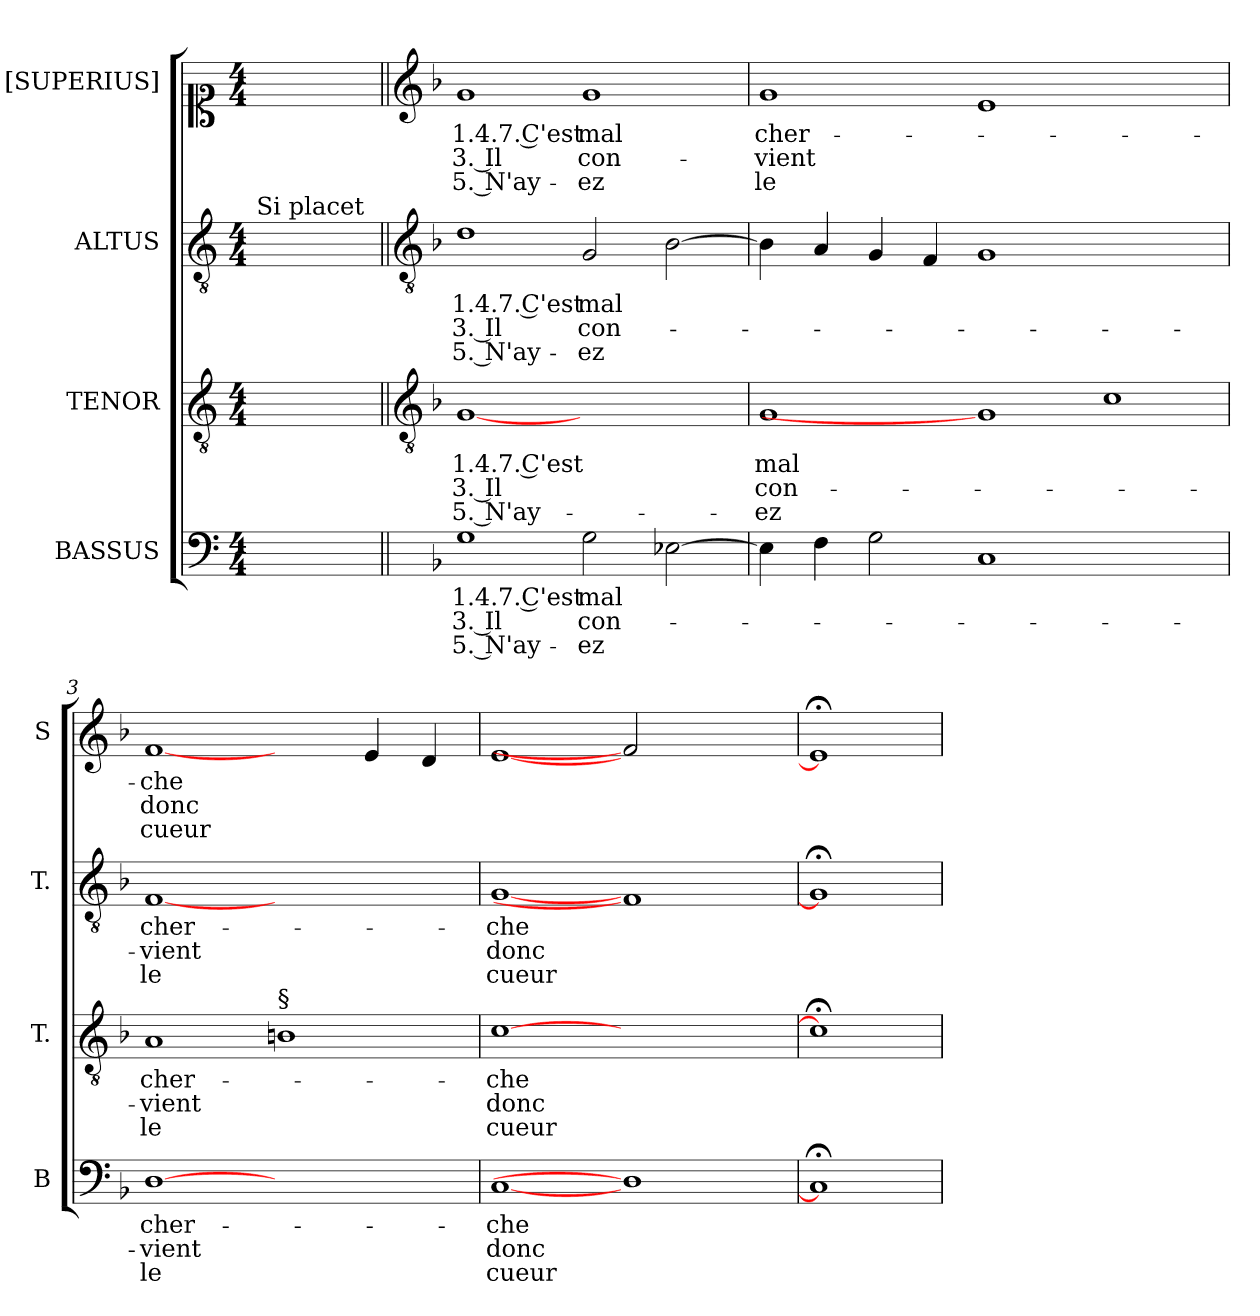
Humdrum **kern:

**kern	**text	**text	**text	**kern	**text	**text	**text	**kern	**text	**text	**text	**kern	**text	**text	**text
*part4	*part4	*part4	*part4	*part3	*part3	*part3	*part3	*part2	*part2	*part2	*part2	*part1	*part1	*part1	*part1
*staff4	*staff4	*staff4	*staff4	*staff3	*staff3	*staff3	*staff3	*staff2	*staff2	*staff2	*staff2	*staff1	*staff1	*staff1	*staff1
*I"BASSUS	*	*	*	*I"TENOR	*	*	*	*I"ALTUS	*	*	*	*I"[SUPERIUS]	*	*	*
*I'B	*	*	*	*I'T.	*	*	*	*I'T.	*	*	*	*I'S	*	*	*
!!LO:PB:g=z
*clefF4	*	*	*	*clefGv2	*	*	*	*clefGv2	*	*	*	*clefC1	*	*	*
*	*	*	*	*ITrd7c12	*	*	*	*ITrd7c12	*	*	*	*	*	*	*
*k[]	*	*	*	*k[]	*	*	*	*k[]	*	*	*	*k[]	*	*	*
*C:	*	*	*	*C:	*	*	*	*C:	*	*	*	*C:	*	*	*
*M4/4	*	*	*	*M4/4	*	*	*	*M4/4	*	*	*	*M4/4	*	*	*
=1	=1	=1	=1	=1	=1	=1	=1	=1	=1	=1	=1	=1	=1	=1	=1
!	!	!	!	!	!	!	!	!LO:TX:a:t=Si placet	!	!	!	!	!	!	!
1ryy	.	.	.	1ryy	.	.	.	1ryy	.	.	.	1ryy	.	.	.
=1||	=1||	=1||	=1||	=1||	=1||	=1||	=1||	=1||	=1||	=1||	=1||	=1||	=1||	=1||	=1||
*	*	*	*	*clefGv2	*	*	*	*clefGv2	*	*	*	*clefG2	*	*	*
*k[b-]	*	*	*	*k[b-]	*	*	*	*k[b-]	*	*	*	*k[b-]	*	*	*
*F:	*	*	*	*F:	*	*	*	*F:	*	*	*	*F:	*	*	*
!	!LO:LY:b:color=#000000	!LO:LY:b:color=#000000	!LO:LY:b:color=#000000	!	!	!	!	!	!	!	!	!	!	!	!
!	!	!	!	!	!LO:LY:b:color=#000000	!LO:LY:b:color=#000000	!LO:LY:b:color=#000000	!	!	!	!	!	!	!	!
!	!	!	!	!	!	!	!	!	!LO:LY:b:color=#000000	!LO:LY:b:color=#000000	!LO:LY:b:color=#000000	!	!	!	!
!	!	!	!	!	!	!	!	!	!	!	!	!	!LO:LY:b:color=#000000	!LO:LY:b:color=#000000	!LO:LY:b:color=#000000
1Gi	1.4.7. C'est	3. Il	5. N'ay-	[1GGi	1.4.7. C'est	3. Il	5. N'ay-	1Di	1.4.7. C'est	3. Il	5. N'ay-	1gi	1.4.7. C'est	3. Il	5. N'ay-
!	!LO:LY:b:color=#000000	!LO:LY:b:color=#000000	!LO:LY:b:color=#000000	!	!	!	!	!	!	!	!	!	!	!	!
!	!	!	!	!	!	!	!	!	!LO:LY:b:color=#000000	!LO:LY:b:color=#000000	!LO:LY:b:color=#000000	!	!	!	!
!	!	!	!	!	!	!	!	!	!	!	!	!	!LO:LY:b:color=#000000	!LO:LY:b:color=#000000	!LO:LY:b:color=#000000
2Gi\	mal	con-	-ez	1ryy	.	.	.	2GGi/	mal	con-	-ez	1gi	mal	con-	-ez
[>2E-Xi\	.	.	.	.	.	.	.	[>2BB-i\	.	.	.	.	.	.	.
=2	=2	=2	=2	=2	=2	=2	=2	=2	=2	=2	=2	=2	=2	=2	=2
!	!	!	!	!	!LO:LY:b:color=#000000	!LO:LY:b:color=#000000	!LO:LY:b:color=#000000	!	!	!	!	!	!	!	!
!	!	!	!	!	!	!	!	!	!	!	!	!	!LO:LY:b:color=#000000	!LO:LY:b:color=#000000	!LO:LY:b:color=#000000
4E-i\]	.	.	.	1GGi	mal	con-	-ez	4BB-i\]	.	.	.	1gi	cher-	-vient	le
4Fi\	.	.	.	.	.	.	.	4AAi/	.	.	.	.	.	.	.
2Gi\	.	.	.	.	.	.	.	4GGi/	.	.	.	.	.	.	.
.	.	.	.	.	.	.	.	4FFi/	.	.	.	.	.	.	.
1Ci	.	.	.	1GGi]	.	.	.	1GGi	.	.	.	1ei	.	.	.
1ryy	.	.	.	1Ci	.	.	.	1ryy	.	.	.	1ryy	.	.	.
=3	=3	=3	=3	=3	=3	=3	=3	=3	=3	=3	=3	=3	=3	=3	=3
!	!LO:LY:b:color=#000000	!LO:LY:b:color=#000000	!LO:LY:b:color=#000000	!	!	!	!	!	!	!	!	!	!	!	!
!	!	!	!	!	!LO:LY:b:color=#000000	!LO:LY:b:color=#000000	!LO:LY:b:color=#000000	!	!	!	!	!	!	!	!
!	!	!	!	!	!	!	!	!	!LO:LY:b:color=#000000	!LO:LY:b:color=#000000	!LO:LY:b:color=#000000	!	!	!	!
!	!	!	!	!	!	!	!	!	!	!	!	!	!LO:LY:b:color=#000000	!LO:LY:b:color=#000000	!LO:LY:b:color=#000000
[1Di	cher-	-vient	le	1AAi	cher-	-vient	le	[1FFi	cher-	-vient	le	[1fi	-che	donc	cueur
!	!	!	!	!LO:TX:a:t=§	!	!	!	!	!	!	!	!	!	!	!
1ryy	.	.	.	1BBni	.	.	.	1ryy	.	.	.	2ryy	.	.	.
.	.	.	.	.	.	.	.	.	.	.	.	4ei/	.	.	.
.	.	.	.	.	.	.	.	.	.	.	.	4di/	.	.	.
=4	=4	=4	=4	=4	=4	=4	=4	=4	=4	=4	=4	=4	=4	=4	=4
!	!LO:LY:b:color=#000000	!LO:LY:b:color=#000000	!LO:LY:b:color=#000000	!	!	!	!	!	!	!	!	!	!	!	!
!	!	!	!	!	!LO:LY:b:color=#000000	!LO:LY:b:color=#000000	!LO:LY:b:color=#000000	!	!	!	!	!	!	!	!
!	!	!	!	!	!	!	!	!	!LO:LY:b:color=#000000	!LO:LY:b:color=#000000	!LO:LY:b:color=#000000	!	!	!	!
[1Ci	-che	donc	cueur	[1Ci	-che	donc	cueur	[1GGi	-che	donc	cueur	[1ei	.	.	.
1Di]	.	.	.	1ryy	.	.	.	1FFi]	.	.	.	2fi]	.	.	.
.	.	.	.	.	.	.	.	.	.	.	.	2ryy	.	.	.
=5	=5	=5	=5	=5	=5	=5	=5	=5	=5	=5	=5	=5	=5	=5	=5
1C;i]	.	.	.	1C;i]	.	.	.	1GG;i]	.	.	.	1e;i]	.	.	.
=	=	=	=	=	=	=	=	=	=	=	=	=	=	=	=
*-	*-	*-	*-	*-	*-	*-	*-	*-	*-	*-	*-	*-	*-	*-	*-
